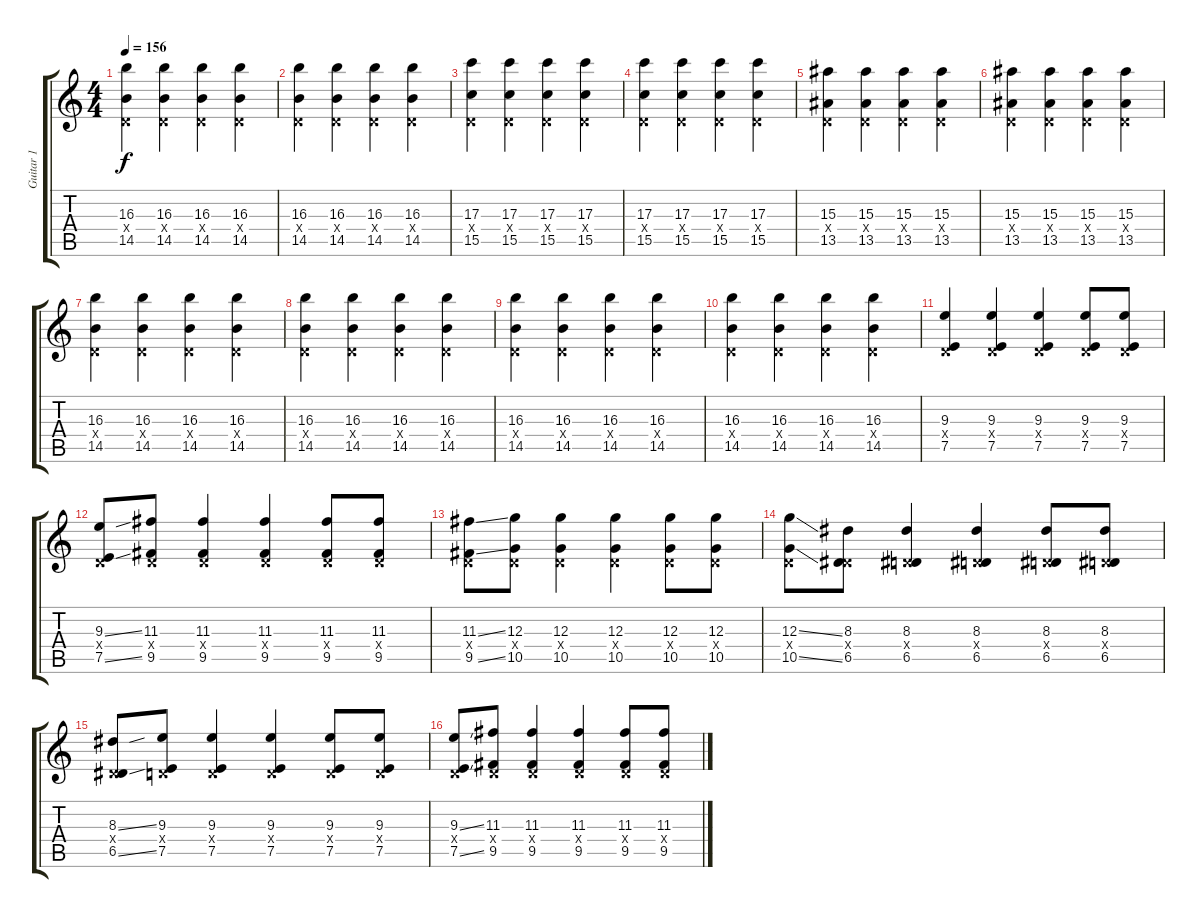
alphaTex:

\track ("Guitar 1" "Guitar 1") {instrument overdrivenguitar}
\staff {score tabs}
\tuning (E4 B3 G3 D3 A2 D2) {hide}
\ts (4 4)
\tempo 156
\clef g2
\ks c
(16.3 0.4{x} 14.5).4{dy f} (16.3 0.4{x} 14.5).4 (16.3 0.4{x} 14.5).4 (16.3 0.4{x} 14.5).4 |
(16.3 0.4{x} 14.5).4 (16.3 0.4{x} 14.5).4 (16.3 0.4{x} 14.5).4 (16.3 0.4{x} 14.5).4 |
(17.3 0.4{x} 15.5).4 (17.3 0.4{x} 15.5).4 (17.3 0.4{x} 15.5).4 (17.3 0.4{x} 15.5).4 |
(17.3 0.4{x} 15.5).4 (17.3 0.4{x} 15.5).4 (17.3 0.4{x} 15.5).4 (17.3 0.4{x} 15.5).4 |
(15.3 0.4{x} 13.5).4 (15.3 0.4{x} 13.5).4 (15.3 0.4{x} 13.5).4 (15.3 0.4{x} 13.5).4 |
(15.3 0.4{x} 13.5).4 (15.3 0.4{x} 13.5).4 (15.3 0.4{x} 13.5).4 (15.3 0.4{x} 13.5).4 |
(16.3 0.4{x} 14.5).4 (16.3 0.4{x} 14.5).4 (16.3 0.4{x} 14.5).4 (16.3 0.4{x} 14.5).4 |
(16.3 0.4{x} 14.5).4 (16.3 0.4{x} 14.5).4 (16.3 0.4{x} 14.5).4 (16.3 0.4{x} 14.5).4 |
(16.3 0.4{x} 14.5).4 (16.3 0.4{x} 14.5).4 (16.3 0.4{x} 14.5).4 (16.3 0.4{x} 14.5).4 |
(16.3 0.4{x} 14.5).4 (16.3 0.4{x} 14.5).4 (16.3 0.4{x} 14.5).4 (16.3 0.4{x} 14.5).4 |
(9.3 0.4{x} 7.5).4 (9.3 0.4{x} 7.5).4 (9.3 0.4{x} 7.5).4 (9.3 0.4{x} 7.5).8 (9.3 0.4{x} 7.5).8 |
(9.3{ss} 0.4{x} 7.5{ss}).8 (11.3 0.4{x} 9.5).8 (11.3 0.4{x} 9.5).4 (11.3 0.4{x} 9.5).4 (11.3 0.4{x} 9.5).8 (11.3 0.4{x} 9.5).8 |
(11.3{ss} 0.4{x} 9.5{ss}).8 (12.3 0.4{x} 10.5).8 (12.3 0.4{x} 10.5).4 (12.3 0.4{x} 10.5).4 (12.3 0.4{x} 10.5).8 (12.3 0.4{x} 10.5).8 |
(12.3{ss} 0.4{x} 10.5{ss}).8 (8.3 0.4{x} 6.5).8 (8.3 0.4{x} 6.5).4 (8.3 0.4{x} 6.5).4 (8.3 0.4{x} 6.5).8 (8.3 0.4{x} 6.5).8 |
(8.3{ss} 0.4{x} 6.5{ss}).8 (9.3 0.4{x} 7.5).8 (9.3 0.4{x} 7.5).4 (9.3 0.4{x} 7.5).4 (9.3 0.4{x} 7.5).8 (9.3 0.4{x} 7.5).8 |
(9.3{ss} 0.4{x} 7.5{ss}).8 (11.3 0.4{x} 9.5).8 (11.3 0.4{x} 9.5).4 (11.3 0.4{x} 9.5).4 (11.3 0.4{x} 9.5).8 (11.3 0.4{x} 9.5).8
